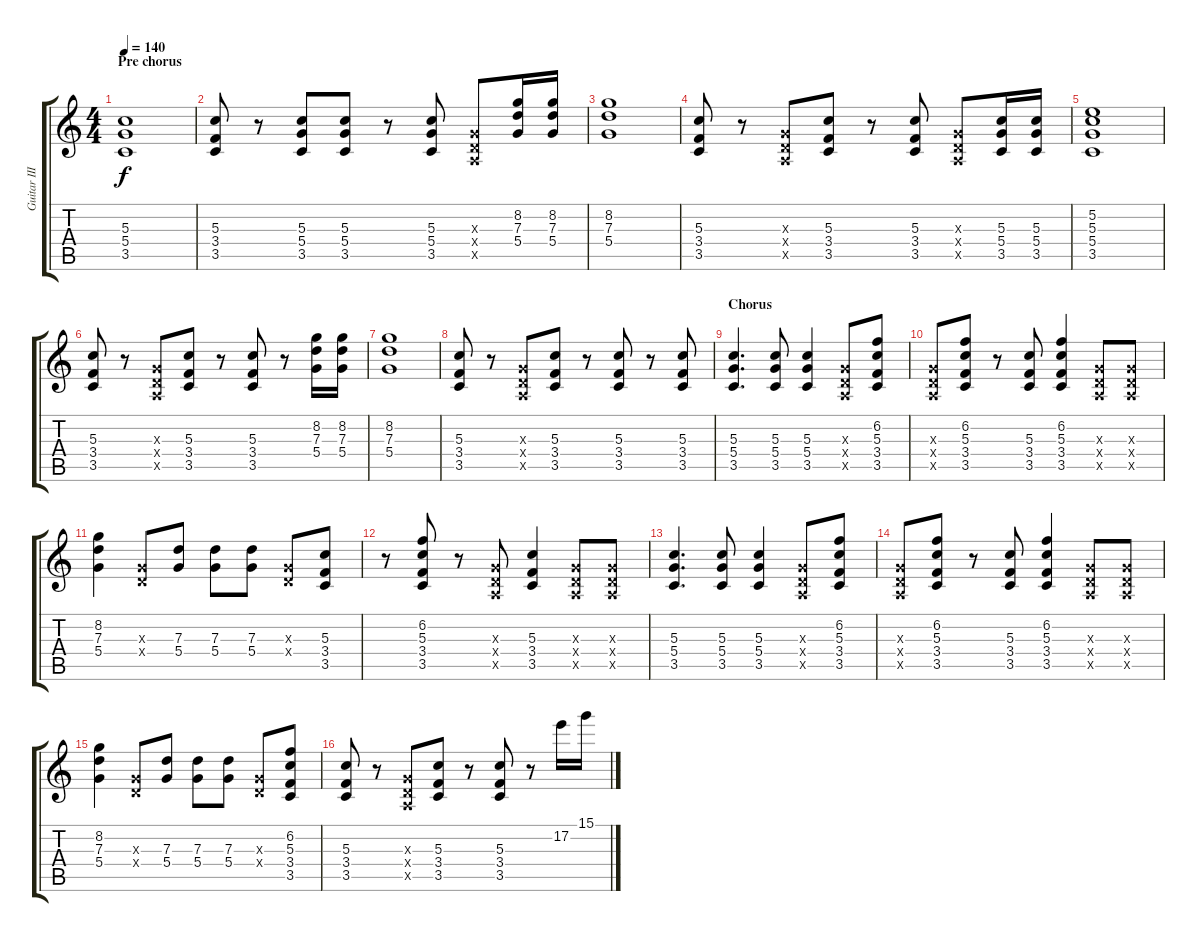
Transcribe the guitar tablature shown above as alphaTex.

\track ("Guitar III" "Guitar III") {instrument distortionguitar}
\staff {score tabs}
\tuning (E4 B3 G3 D3 A2 E2) {hide}
\ts (4 4)
\section ("" "Pre chorus")
\tempo 140
\clef g2
\ks c
(5.3 5.4 3.5).1{dy f} |
(5.3 3.4 3.5).8 r.8 (5.3 5.4 3.5).8 (5.3 5.4 3.5).8 r.8 (5.3 5.4 3.5).8 (0.3{x} 0.4{x} 0.5{x}).8 (8.2 7.3 5.4).16 (8.2 7.3 5.4).16 |
(8.2 7.3 5.4).1 |
(5.3 3.4 3.5).8 r.8 (0.3{x} 0.4{x} 0.5{x}).8 (5.3 3.4 3.5).8 r.8 (5.3 3.4 3.5).8 (0.3{x} 0.4{x} 0.5{x}).8 (5.3 5.4 3.5).16 (5.3 5.4 3.5).16 |
(5.2 5.3 5.4 3.5).1 |
(5.3 3.4 3.5).8 r.8 (0.3{x} 0.4{x} 0.5{x}).8 (5.3 3.4 3.5).8 r.8 (5.3 3.4 3.5).8 r.8 (8.2 7.3 5.4).16 (8.2 7.3 5.4).16 |
(8.2 7.3 5.4).1 |
(5.3 3.4 3.5).8 r.8 (0.3{x} 0.4{x} 0.5{x}).8 (5.3 3.4 3.5).8 r.8 (5.3 3.4 3.5).8 r.8 (5.3 3.4 3.5).8 |
\section ("" "Chorus")
(5.3 5.4 3.5).4{d} (5.3 5.4 3.5).8 (5.3 5.4 3.5).4 (0.3{x} 0.4{x} 0.5{x}).8 (6.2 5.3 3.4 3.5).8 |
(0.3{x} 0.4{x} 0.5{x}).8 (6.2 5.3 3.4 3.5).8 r.8 (5.3 3.4 3.5).8 (6.2 5.3 3.4 3.5).4 (0.3{x} 0.4{x} 0.5{x}).8 (0.3{x} 0.4{x} 0.5{x}).8 |
(8.2 7.3 5.4).4 (0.3{x} 0.4{x}).8 (7.3 5.4).8 (7.3 5.4).8 (7.3 5.4).8 (0.3{x} 0.4{x}).8 (5.3 3.4 3.5).8 |
r.8 (6.2 5.3 3.4 3.5).8 r.8 (0.3{x} 0.4{x} 0.5{x}).8 (5.3 3.4 3.5).4 (0.3{x} 0.4{x} 0.5{x}).8 (0.3{x} 0.4{x} 0.5{x}).8 |
(5.3 5.4 3.5).4{d} (5.3 5.4 3.5).8 (5.3 5.4 3.5).4 (0.3{x} 0.4{x} 0.5{x}).8 (6.2 5.3 3.4 3.5).8 |
(0.3{x} 0.4{x} 0.5{x}).8 (6.2 5.3 3.4 3.5).8 r.8 (5.3 3.4 3.5).8 (6.2 5.3 3.4 3.5).4 (0.3{x} 0.4{x} 0.5{x}).8 (0.3{x} 0.4{x} 0.5{x}).8 |
(8.2 7.3 5.4).4 (0.3{x} 0.4{x}).8 (7.3 5.4).8 (7.3 5.4).8 (7.3 5.4).8 (0.3{x} 0.4{x}).8 (6.2 5.3 3.4 3.5).8 |
(5.3 3.4 3.5).8 r.8 (0.3{x} 0.4{x} 0.5{x}).8 (5.3 3.4 3.5).8 r.8 (5.3 3.4 3.5).8 r.8 17.2.16 15.1.16
